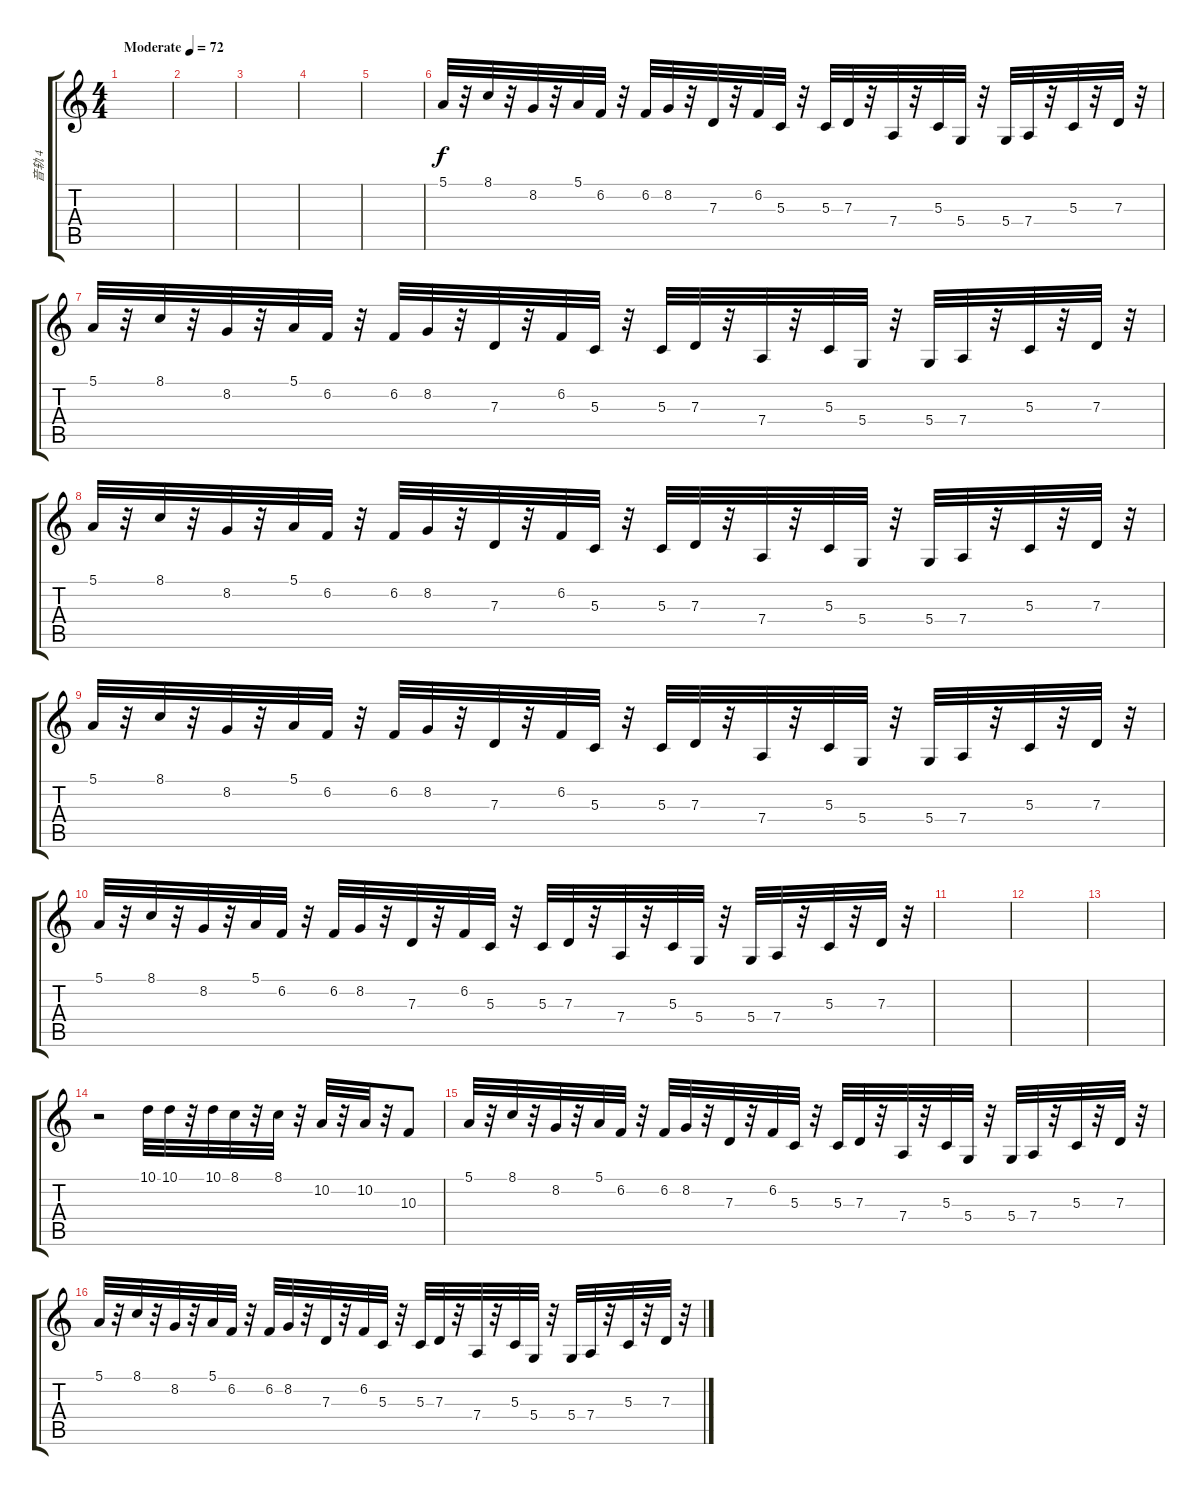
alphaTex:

\track ("音轨 4" "音轨 4") {instrument lead2sawtooth}
\staff {score tabs}
\tuning (E4 B3 G3 D3 A2 E2) {hide}
\ts (4 4)
\tempo (72 "Moderate")
\clef g2
\ks c
|
|
|
|
|
5.1.32 r.32 8.1.32 r.32 8.2.32 r.32 5.1.32 6.2.32 r.32 6.2.32 8.2.32 r.32 7.3.32 r.32 6.2.32 5.3.32 r.32 5.3.32 7.3.32 r.32 7.4.32 r.32 5.3.32 5.4.32 r.32 5.4.32 7.4.32 r.32 5.3.32 r.32 7.3.32 r.32 |
5.1.32 r.32 8.1.32 r.32 8.2.32 r.32 5.1.32 6.2.32 r.32 6.2.32 8.2.32 r.32 7.3.32 r.32 6.2.32 5.3.32 r.32 5.3.32 7.3.32 r.32 7.4.32 r.32 5.3.32 5.4.32 r.32 5.4.32 7.4.32 r.32 5.3.32 r.32 7.3.32 r.32 |
5.1.32 r.32 8.1.32 r.32 8.2.32 r.32 5.1.32 6.2.32 r.32 6.2.32 8.2.32 r.32 7.3.32 r.32 6.2.32 5.3.32 r.32 5.3.32 7.3.32 r.32 7.4.32 r.32 5.3.32 5.4.32 r.32 5.4.32 7.4.32 r.32 5.3.32 r.32 7.3.32 r.32 |
5.1.32 r.32 8.1.32 r.32 8.2.32 r.32 5.1.32 6.2.32 r.32 6.2.32 8.2.32 r.32 7.3.32 r.32 6.2.32 5.3.32 r.32 5.3.32 7.3.32 r.32 7.4.32 r.32 5.3.32 5.4.32 r.32 5.4.32 7.4.32 r.32 5.3.32 r.32 7.3.32 r.32 |
5.1.32 r.32 8.1.32 r.32 8.2.32 r.32 5.1.32 6.2.32 r.32 6.2.32 8.2.32 r.32 7.3.32 r.32 6.2.32 5.3.32 r.32 5.3.32 7.3.32 r.32 7.4.32 r.32 5.3.32 5.4.32 r.32 5.4.32 7.4.32 r.32 5.3.32 r.32 7.3.32 r.32 |
|
|
|
r.2 10.1.32 10.1.32 r.32 10.1.32 8.1.32 r.32 8.1.32 r.32 10.2.32 r.32 10.2.32 r.32 10.3.8 |
5.1.32 r.32 8.1.32 r.32 8.2.32 r.32 5.1.32 6.2.32 r.32 6.2.32 8.2.32 r.32 7.3.32 r.32 6.2.32 5.3.32 r.32 5.3.32 7.3.32 r.32 7.4.32 r.32 5.3.32 5.4.32 r.32 5.4.32 7.4.32 r.32 5.3.32 r.32 7.3.32 r.32 |
5.1.32 r.32 8.1.32 r.32 8.2.32 r.32 5.1.32 6.2.32 r.32 6.2.32 8.2.32 r.32 7.3.32 r.32 6.2.32 5.3.32 r.32 5.3.32 7.3.32 r.32 7.4.32 r.32 5.3.32 5.4.32 r.32 5.4.32 7.4.32 r.32 5.3.32 r.32 7.3.32 r.32
